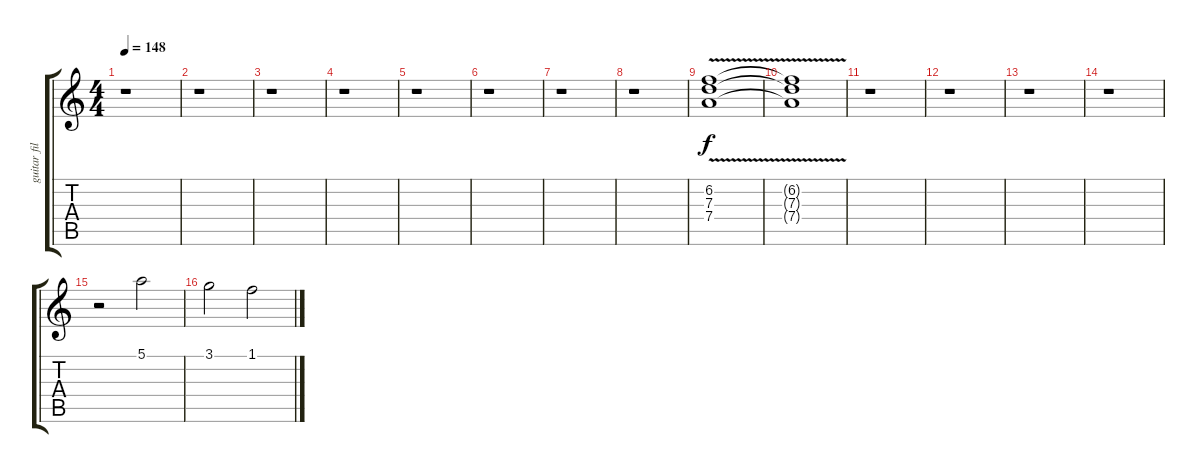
\track ("guitar fill" "guitar fil") {instrument overdrivenguitar}
\staff {score tabs}
\tuning (E4 B3 G3 D3 A2 E2) {hide}
\ts (4 4)
\tempo 148
\clef g2
\ks c
r.1{dy f} |
r.1 |
r.1 |
r.1 |
r.1 |
r.1 |
r.1 |
r.1 |
(6.2{v} 7.3{v} 7.4{v}).1{volume 9 instrument harmonica} |
(6.2{t} 7.3{t} 7.4{t}).1 |
r.1 |
r.1 |
r.1 |
r.1 |
r.2{instrument electricguitarjazz} 5.1.2 |
3.1.2{instrument electricguitarjazz} 1.1.2
